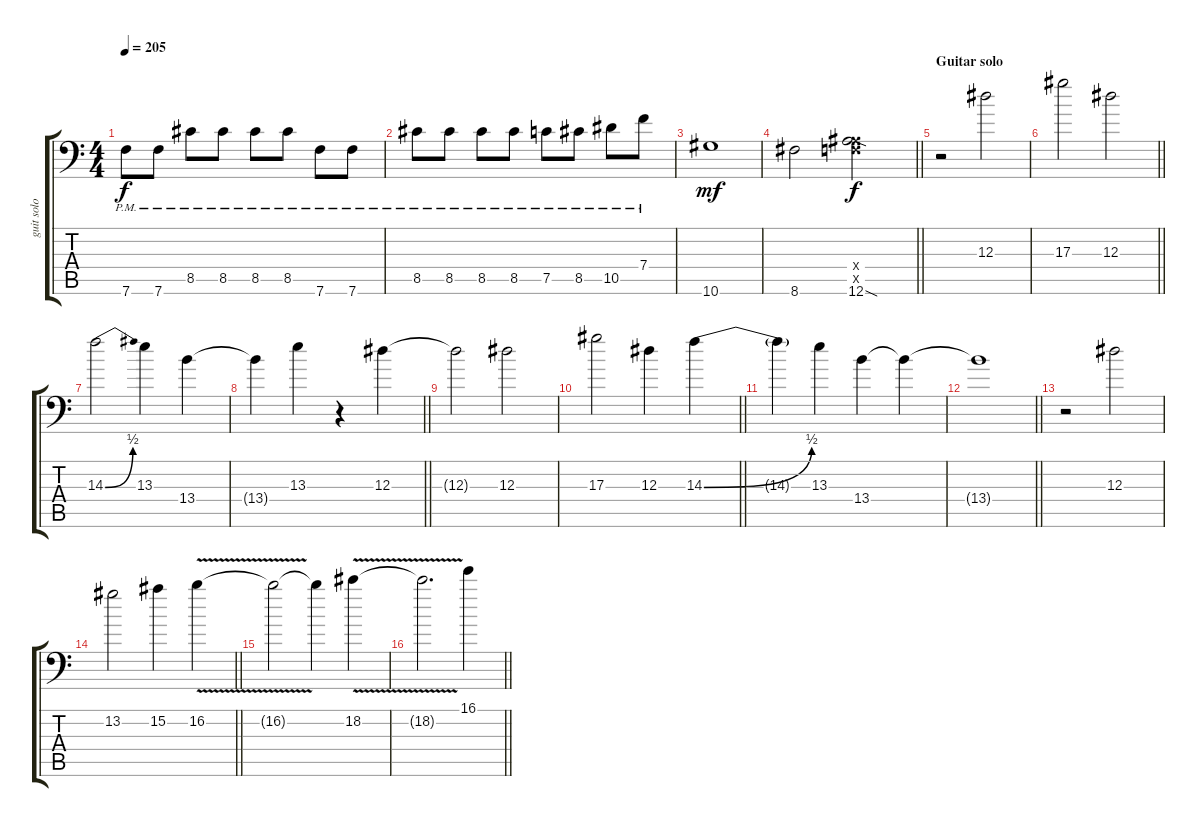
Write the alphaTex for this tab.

\track ("guit solo" "guit solo") {instrument overdrivenguitar}
\staff {score tabs}
\tuning (C4 G3 Eb3 Bb2 F2 Bb1) {hide}
\ts (4 4)
\tempo 205
\clef f4
\ks c
7.6{pm}.8{dy f} 7.6{pm}.8 8.5{pm}.8 8.5{pm}.8 8.5{pm}.8 8.5{pm}.8 7.6{pm}.8 7.6{pm}.8 |
8.5{pm}.8 8.5{pm}.8 8.5{pm}.8 8.5{pm}.8 7.5{pm}.8 8.5{pm}.8 10.5{pm}.8 7.4{pm}.8 |
10.6.1{dy mf} |
\barLineRight lightlight
8.6.2 (0.4{x} 0.5{x} 12.6{sod}).2{dy f} |
\section ("" "Guitar solo ")
r.2 12.3.2 |
\barLineRight lightlight
17.3.2 12.3.2 |
14.3{be (bend 0 0 60 2)}.2 13.3.4 13.4.4 |
\barLineRight lightlight
13.4{t}.4 13.3.4 r.4 12.3.4 |
12.3{t}.2 12.3.2 |
\barLineRight lightlight
17.3.2 12.3.4 14.3{be (bend 0 0 60 2)}.4 |
14.3{t}.4 13.3.4 13.4.4 13.4{t}.4 |
\barLineRight lightlight
13.4{t}.1 |
r.2 12.3.2 |
\barLineRight lightlight
13.2.2 15.2.4 16.2{v}.4 |
16.2{t}.2 16.2{t}.4 18.2{v}.4 |
\barLineRight lightlight
18.2{t}.2{d} 16.1.4
